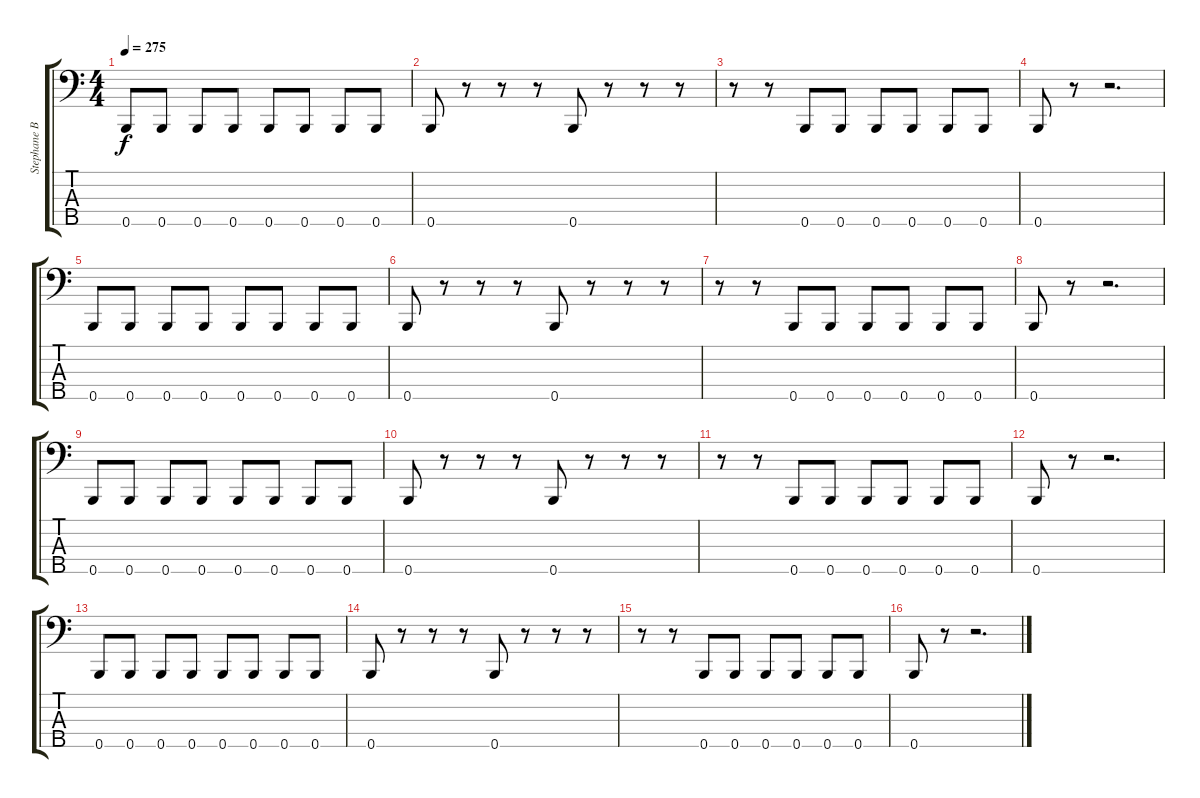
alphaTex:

\track ("Stephane Barbe " "Stephane B") {instrument electricbassfinger}
\staff {score tabs}
\tuning (G2 D2 A1 E1 B0) {hide}
\ts (4 4)
\tempo 275
\clef f4
\ks c
0.5.8{dy f} 0.5.8 0.5.8 0.5.8 0.5.8 0.5.8 0.5.8 0.5.8 |
0.5.8 r.8 r.8 r.8 0.5.8 r.8 r.8 r.8 |
r.8 r.8 0.5.8 0.5.8 0.5.8 0.5.8 0.5.8 0.5.8 |
0.5.8 r.8 r.2{d} |
0.5.8 0.5.8 0.5.8 0.5.8 0.5.8 0.5.8 0.5.8 0.5.8 |
0.5.8 r.8 r.8 r.8 0.5.8 r.8 r.8 r.8 |
r.8 r.8 0.5.8 0.5.8 0.5.8 0.5.8 0.5.8 0.5.8 |
0.5.8 r.8 r.2{d} |
0.5.8 0.5.8 0.5.8 0.5.8 0.5.8 0.5.8 0.5.8 0.5.8 |
0.5.8 r.8 r.8 r.8 0.5.8 r.8 r.8 r.8 |
r.8 r.8 0.5.8 0.5.8 0.5.8 0.5.8 0.5.8 0.5.8 |
0.5.8 r.8 r.2{d} |
0.5.8 0.5.8 0.5.8 0.5.8 0.5.8 0.5.8 0.5.8 0.5.8 |
0.5.8 r.8 r.8 r.8 0.5.8 r.8 r.8 r.8 |
r.8 r.8 0.5.8 0.5.8 0.5.8 0.5.8 0.5.8 0.5.8 |
0.5.8 r.8 r.2{d}
